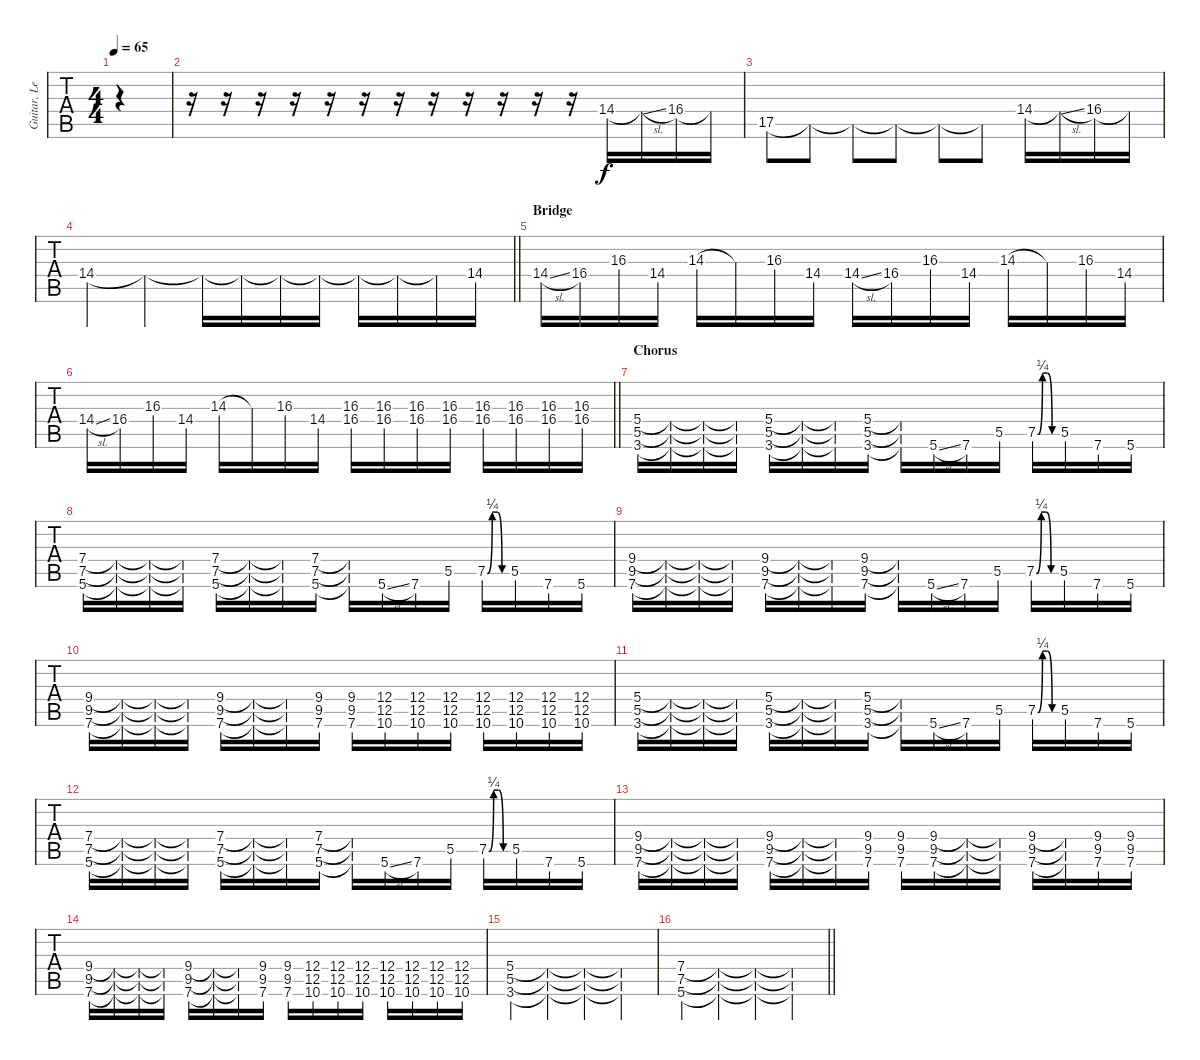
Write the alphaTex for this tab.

\track ("Guitar, Lead" "Guitar, Le") {instrument overdrivenguitar}
\staff {tabs}
\tuning (E4 B3 G3 D3 A2 E2) {hide}
\ts (4 4)
\tempo 65
\clef g2
\ks c
|
r.16 r.16 r.16 r.16 r.16 r.16 r.16 r.16 r.16 r.16 r.16 r.16 14.4.16 14.4{sl t}.16 16.4.16 16.4{t}.16 |
17.5.8 17.5{t}.8 17.5{t}.8 17.5{t}.8 17.5{t}.8 17.5{t}.8 14.4.16 14.4{sl t}.16 16.4.16 16.4{t}.16 |
\barLineRight lightlight
14.4.4 14.4{t}.4 14.4{t}.16 14.4{t}.16 14.4{t}.16 14.4{t}.16 14.4{t}.16 14.4{t}.16 14.4{t}.16 14.4.16 |
\section ("" "Bridge")
14.4{sl}.16 16.4.16 16.3.16 14.4.16 14.3.16 14.3{t}.16 16.3.16 14.4.16 14.4{sl}.16 16.4.16 16.3.16 14.4.16 14.3.16 14.3{t}.16 16.3.16 14.4.16 |
\barLineRight lightlight
14.4{sl}.16 16.4.16 16.3.16 14.4.16 14.3.16 14.3{t}.16 16.3.16 14.4.16 (16.3 16.4).16 (16.3 16.4).16 (16.3 16.4).16 (16.3 16.4).16 (16.3 16.4).16 (16.3 16.4).16 (16.3 16.4).16 (16.3 16.4).16 |
\section ("" "Chorus")
(5.4 5.5 3.6).16 (5.4{t} 5.5{t} 3.6{t}).16 (5.4{t} 5.5{t} 3.6{t}).16 (5.4{t} 5.5{t} 3.6{t}).16 (5.4 5.5 3.6).16 (5.4{t} 5.5{t} 3.6{t}).16 (5.4{t} 5.5{t} 3.6{t}).16 (5.4 5.5 3.6).16 (5.4{t} 5.5{t} 3.6{t}).16 5.6{sl}.16 7.6.16 5.5.16 7.5{be (custom 0 0 15 1 30 1 45 0 60 0)}.16 5.5.16 7.6.16 5.6.16 |
(7.4 7.5 5.6).16 (7.4{t} 7.5{t} 5.6{t}).16 (7.4{t} 7.5{t} 5.6{t}).16 (7.4{t} 7.5{t} 5.6{t}).16 (7.4 7.5 5.6).16 (7.4{t} 7.5{t} 5.6{t}).16 (7.4{t} 7.5{t} 5.6{t}).16 (7.4 7.5 5.6).16 (7.4{t} 7.5{t} 5.6{t}).16 5.6{sl}.16 7.6.16 5.5.16 7.5{be (custom 0 0 15 1 30 1 45 0 60 0)}.16 5.5.16 7.6.16 5.6.16 |
(9.4 9.5 7.6).16 (9.4{t} 9.5{t} 7.6{t}).16 (9.4{t} 9.5{t} 7.6{t}).16 (9.4{t} 9.5{t} 7.6{t}).16 (9.4 9.5 7.6).16 (9.4{t} 9.5{t} 7.6{t}).16 (9.4{t} 9.5{t} 7.6{t}).16 (9.4 9.5 7.6).16 (9.4{t} 9.5{t} 7.6{t}).16 5.6{sl}.16 7.6.16 5.5.16 7.5{be (custom 0 0 15 1 30 1 45 0 60 0)}.16 5.5.16 7.6.16 5.6.16 |
(9.4 9.5 7.6).16 (9.4{t} 9.5{t} 7.6{t}).16 (9.4{t} 9.5{t} 7.6{t}).16 (9.4{t} 9.5{t} 7.6{t}).16 (9.4 9.5 7.6).16 (9.4{t} 9.5{t} 7.6{t}).16 (9.4{t} 9.5{t} 7.6{t}).16 (9.4 9.5 7.6).16 (9.4 9.5 7.6).16 (12.4 12.5 10.6).16 (12.4 12.5 10.6).16 (12.4 12.5 10.6).16 (12.4 12.5 10.6).16 (12.4 12.5 10.6).16 (12.4 12.5 10.6).16 (12.4 12.5 10.6).16 |
(5.4 5.5 3.6).16 (5.4{t} 5.5{t} 3.6{t}).16 (5.4{t} 5.5{t} 3.6{t}).16 (5.4{t} 5.5{t} 3.6{t}).16 (5.4 5.5 3.6).16 (5.4{t} 5.5{t} 3.6{t}).16 (5.4{t} 5.5{t} 3.6{t}).16 (5.4 5.5 3.6).16 (5.4{t} 5.5{t} 3.6{t}).16 5.6{sl}.16 7.6.16 5.5.16 7.5{be (custom 0 0 15 1 30 1 45 0 60 0)}.16 5.5.16 7.6.16 5.6.16 |
(7.4 7.5 5.6).16 (7.4{t} 7.5{t} 5.6{t}).16 (7.4{t} 7.5{t} 5.6{t}).16 (7.4{t} 7.5{t} 5.6{t}).16 (7.4 7.5 5.6).16 (7.4{t} 7.5{t} 5.6{t}).16 (7.4{t} 7.5{t} 5.6{t}).16 (7.4 7.5 5.6).16 (7.4{t} 7.5{t} 5.6{t}).16 5.6{sl}.16 7.6.16 5.5.16 7.5{be (custom 0 0 15 1 30 1 45 0 60 0)}.16 5.5.16 7.6.16 5.6.16 |
(9.4 9.5 7.6).16 (9.4{t} 9.5{t} 7.6{t}).16 (9.4{t} 9.5{t} 7.6{t}).16 (9.4{t} 9.5{t} 7.6{t}).16 (9.4 9.5 7.6).16 (9.4{t} 9.5{t} 7.6{t}).16 (9.4{t} 9.5{t} 7.6{t}).16 (9.4 9.5 7.6).16 (9.4 9.5 7.6).16 (9.4 9.5 7.6).16 (9.4{t} 9.5{t} 7.6{t}).16 (9.4{t} 9.5{t} 7.6{t}).16 (9.4 9.5 7.6).16 (9.4{t} 9.5{t} 7.6{t}).16 (9.4 9.5 7.6).16 (9.4 9.5 7.6).16 |
(9.4 9.5 7.6).16 (9.4{t} 9.5{t} 7.6{t}).16 (9.4{t} 9.5{t} 7.6{t}).16 (9.4{t} 9.5{t} 7.6{t}).16 (9.4 9.5 7.6).16 (9.4{t} 9.5{t} 7.6{t}).16 (9.4{t} 9.5{t} 7.6{t}).16 (9.4 9.5 7.6).16 (9.4 9.5 7.6).16 (12.4 12.5 10.6).16 (12.4 12.5 10.6).16 (12.4 12.5 10.6).16 (12.4 12.5 10.6).16 (12.4 12.5 10.6).16 (12.4 12.5 10.6).16 (12.4 12.5 10.6).16 |
(5.4 5.5 3.6).4 (5.4{t} 5.5{t} 3.6{t}).4 (5.4{t} 5.5{t} 3.6{t}).4 (5.4{t} 5.5{t} 3.6{t}).4 |
\barLineRight lightlight
(7.4 7.5 5.6).4 (7.4{t} 7.5{t} 5.6{t}).4 (7.4{t} 7.5{t} 5.6{t}).4 (7.4{t} 7.5{t} 5.6{t}).4
